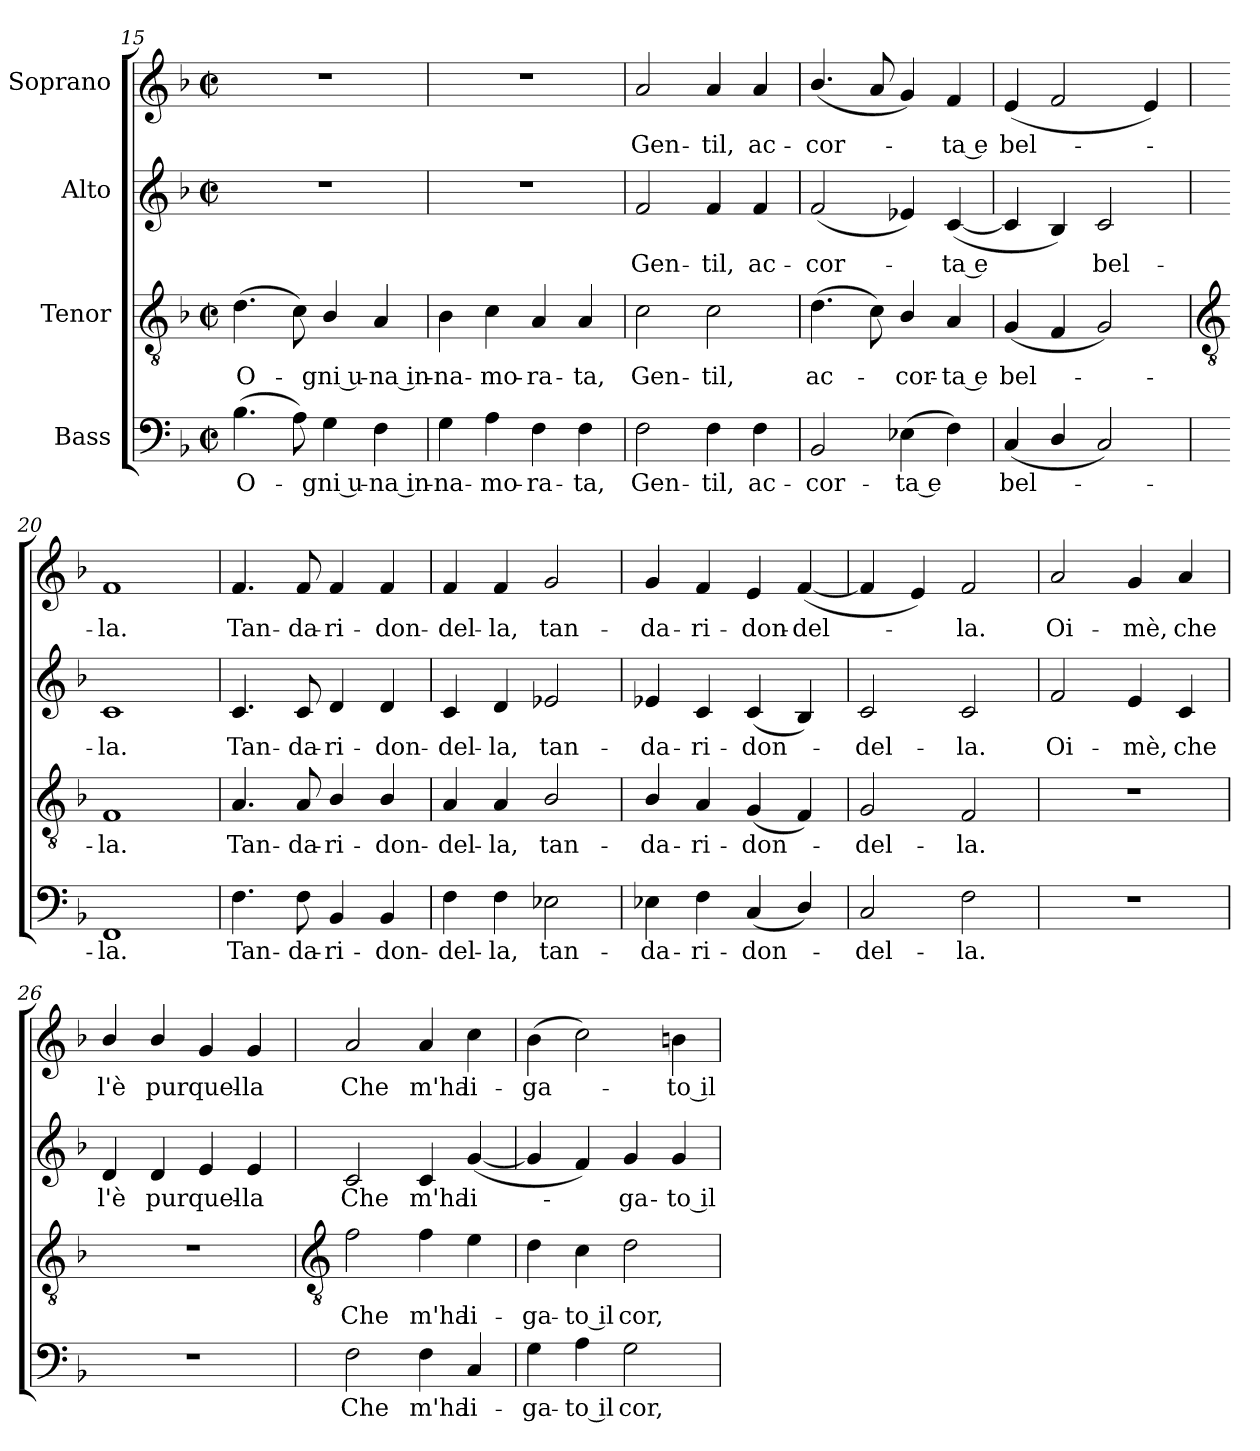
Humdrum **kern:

**kern	**text	**kern	**text	**kern	**text	**kern	**text
*part4	*part4	*part3	*part3	*part2	*part2	*part1	*part1
*staff4	*staff4	*staff3	*staff3	*staff2	*staff2	*staff1	*staff1
*I"Bass	*	*I"Tenor	*	*I"Alto	*	*I"Soprano	*
*clefF4	*	*clefGv2	*	*clefG2	*	*clefG2	*
*k[b-]	*	*k[b-]	*	*k[b-]	*	*k[b-]	*
*F:	*	*F:	*	*F:	*	*F:	*
*M2/2	*	*M2/2	*	*M2/2	*	*M2/2	*
*met(c|)	*	*met(c|)	*	*met(c|)	*	*met(c|)	*
=15	=15	=15	=15	=15	=15	=15	=15
!	!LO:LY:b	!	!LO:LY:b	!	!	!	!
(>4.B-	O-	(>4.d	O-	1r	.	1r	.
8A)	.	8c)	.	.	.	.	.
!	!LO:LY:b	!	!LO:LY:b	!	!	!	!
4G	gni u-	4B-/	gni u-	.	.	.	.
!	!LO:LY:b	!	!LO:LY:b	!	!	!	!
4F	-na in-	4A	-na in-	.	.	.	.
=16	=16	=16	=16	=16	=16	=16	=16
!	!LO:LY:b	!	!LO:LY:b	!	!	!	!
4G	-na-	4B-	-na-	1r	.	1r	.
!	!LO:LY:b	!	!LO:LY:b	!	!	!	!
4A	-mo-	4c	-mo-	.	.	.	.
!	!LO:LY:b	!	!LO:LY:b	!	!	!	!
4F	-ra-	4A	-ra-	.	.	.	.
!	!LO:LY:b	!	!LO:LY:b	!	!	!	!
4F	-ta,	4A	-ta,	.	.	.	.
=17	=17	=17	=17	=17	=17	=17	=17
!	!LO:LY:b	!	!LO:LY:b	!	!LO:LY:b	!	!LO:LY:b
2F	Gen-	2c	Gen-	2f	Gen-	2a	Gen-
!	!LO:LY:b	!	!LO:LY:b	!	!LO:LY:b	!	!LO:LY:b
4F	-til,	2c	-til,	4f	-til,	4a	-til,
!	!LO:LY:b	!	!	!	!LO:LY:b	!	!LO:LY:b
4F	ac-	.	.	4f	ac-	4a	ac-
=18	=18	=18	=18	=18	=18	=18	=18
!	!LO:LY:b	!	!LO:LY:b	!	!LO:LY:b	!	!LO:LY:b
2BB-	-cor-	(>4.d	ac-	(<2f	-cor-	(<4.b-/	-cor-
.	.	8c)	.	.	.	8a	.
!	!LO:LY:b	!	!LO:LY:b	!	!	!	!
(>4E-X	-ta e	4B-/	cor-	4e-X)	.	4g)	.
!	!	!	!LO:LY:b	!	!LO:LY:b	!	!LO:LY:b
4F)	.	4A	-ta e	(<[4c	ta e	4f	ta e
=19	=19	=19	=19	=19	=19	=19	=19
!	!LO:LY:b	!	!LO:LY:b	!	!	!	!LO:LY:b
(<4C	bel-	(<4G	bel-	4c]	.	(<4e	bel-
4D/	.	4F	.	4B-)	.	2f	.
!	!	!	!	!	!LO:LY:b	!	!
2C)	.	2G)	.	2c	bel-	.	.
.	.	.	.	.	.	4e)	.
!!LO:LB:g=z
=20	=20	=20	=20	=20	=20	=20	=20
*	*	*clefGv2	*	*	*	*	*
!	!LO:LY:b	!	!LO:LY:b	!	!LO:LY:b	!	!LO:LY:b
1FF	la.	1F	la.	1c	-la.	1f	la.
=21	=21	=21	=21	=21	=21	=21	=21
!	!LO:LY:b	!	!LO:LY:b	!	!LO:LY:b	!	!LO:LY:b
4.F	Tan-	4.A	Tan-	4.c	Tan-	4.f	Tan-
!	!LO:LY:b	!	!LO:LY:b	!	!LO:LY:b	!	!LO:LY:b
8F	-da-	8A	-da-	8c	-da-	8f	-da-
!	!LO:LY:b	!	!LO:LY:b	!	!LO:LY:b	!	!LO:LY:b
4BB-	-ri-	4B-/	-ri-	4d	-ri-	4f	-ri-
!	!LO:LY:b	!	!LO:LY:b	!	!LO:LY:b	!	!LO:LY:b
4BB-	-don-	4B-/	-don-	4d	-don-	4f	-don-
=22	=22	=22	=22	=22	=22	=22	=22
!	!LO:LY:b	!	!LO:LY:b	!	!LO:LY:b	!	!LO:LY:b
4F	-del-	4A	-del-	4c	-del-	4f	-del-
!	!LO:LY:b	!	!LO:LY:b	!	!LO:LY:b	!	!LO:LY:b
4F	-la,	4A	-la,	4d	-la,	4f	-la,
!	!LO:LY:b	!	!LO:LY:b	!	!LO:LY:b	!	!LO:LY:b
2E-X	tan-	2B-/	tan-	2e-X	tan-	2g	tan-
=23	=23	=23	=23	=23	=23	=23	=23
!	!LO:LY:b	!	!LO:LY:b	!	!LO:LY:b	!	!LO:LY:b
4E-X	-da-	4B-/	-da-	4e-X	-da-	4g	-da-
!	!LO:LY:b	!	!LO:LY:b	!	!LO:LY:b	!	!LO:LY:b
4F	-ri-	4A	-ri-	4c	-ri-	4f	-ri-
!	!LO:LY:b	!	!LO:LY:b	!	!LO:LY:b	!	!LO:LY:b
(<4C	-don-	(<4G	-don-	(<4c	-don-	4e	-don-
!	!	!	!	!	!	!	!LO:LY:b
4D/)	.	4F)	.	4B-)	.	(<[4f	-del-
=24	=24	=24	=24	=24	=24	=24	=24
!	!LO:LY:b	!	!LO:LY:b	!	!LO:LY:b	!	!
2C	del-	2G	del-	2c	del-	4f]	.
.	.	.	.	.	.	4e)	.
!	!LO:LY:b	!	!LO:LY:b	!	!LO:LY:b	!	!LO:LY:b
2F	-la.	2F	-la.	2c	-la.	2f	la.
=25	=25	=25	=25	=25	=25	=25	=25
!	!	!	!	!	!LO:LY:b	!	!LO:LY:b
1r	.	1r	.	2f	Oi-	2a	Oi-
!	!	!	!	!	!LO:LY:b	!	!LO:LY:b
.	.	.	.	4e	-mè,	4g	-mè,
!	!	!	!	!	!LO:LY:b	!	!LO:LY:b
.	.	.	.	4c	che	4a	che
=26	=26	=26	=26	=26	=26	=26	=26
!	!	!	!	!	!LO:LY:b	!	!LO:LY:b
1r	.	1r	.	4d	l'è	4b-/	l'è
!	!	!	!	!	!LO:LY:b	!	!LO:LY:b
.	.	.	.	4d	pur	4b-/	pur
!	!	!	!	!	!LO:LY:b	!	!LO:LY:b
.	.	.	.	4e	quel-	4g	quel-
!	!	!	!	!	!LO:LY:b	!	!LO:LY:b
.	.	.	.	4e	-la	4g	-la
!!LO:LB:g=z
=27	=27	=27	=27	=27	=27	=27	=27
*	*	*clefGv2	*	*	*	*	*
!	!LO:LY:b	!	!LO:LY:b	!	!LO:LY:b	!	!LO:LY:b
2F	Che	2f	Che	2c	Che	2a	Che
!	!LO:LY:b	!	!LO:LY:b	!	!LO:LY:b	!	!LO:LY:b
4F	m'ha	4f	m'ha	4c	m'ha	4a	m'ha
!	!LO:LY:b	!	!LO:LY:b	!	!LO:LY:b	!	!LO:LY:b
4C	li-	4e	li-	(<[4g	li-	4cc	li-
=28	=28	=28	=28	=28	=28	=28	=28
!	!LO:LY:b	!	!LO:LY:b	!	!	!	!LO:LY:b
4G	-ga-	4d	-ga-	4g]	.	(>4b-	-ga-
!	!LO:LY:b	!	!LO:LY:b	!	!	!	!
4A	-to il	4c	-to il	4f)	.	2cc)	.
!	!LO:LY:b	!	!LO:LY:b	!	!LO:LY:b	!	!
2G	cor,	2d	cor,	4g	ga-	.	.
!	!	!	!	!	!LO:LY:b	!	!LO:LY:b
.	.	.	.	4g	-to il	4bn	to il
=	=	=	=	=	=	=	=
*-	*-	*-	*-	*-	*-	*-	*-
